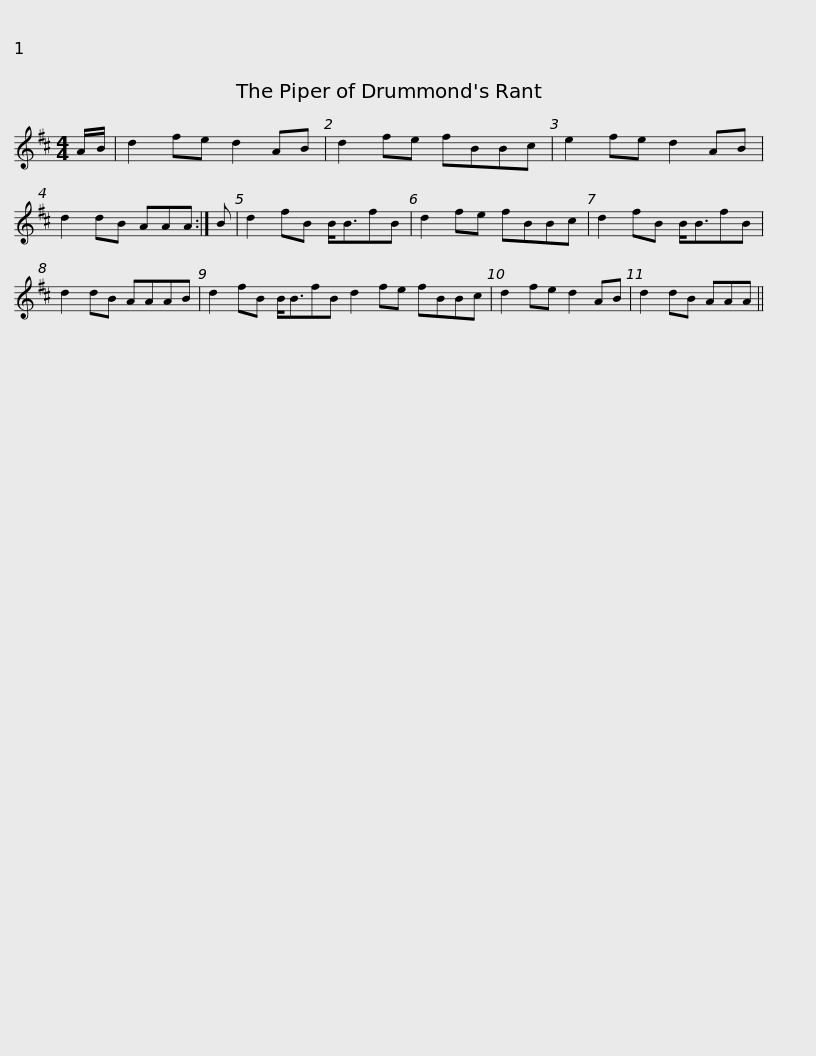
X:1
L:1/8
M:4/4
I:linebreak $
K:D
V:1 treble
V:1
 A/B/ | d2 fe d2 AB | d2 fe fBBc | e2 fe d2 AB | d2 dB AAA :| %5
 B | d2 fB B<BfB |$ d2 fe fBBc | d2 fB B<BfB | d2 dB AAAB | %10
 d2 fB B<BfB d2 fe fBBc | d2 fe d2 AB |$ d2 dB AAA || %13
